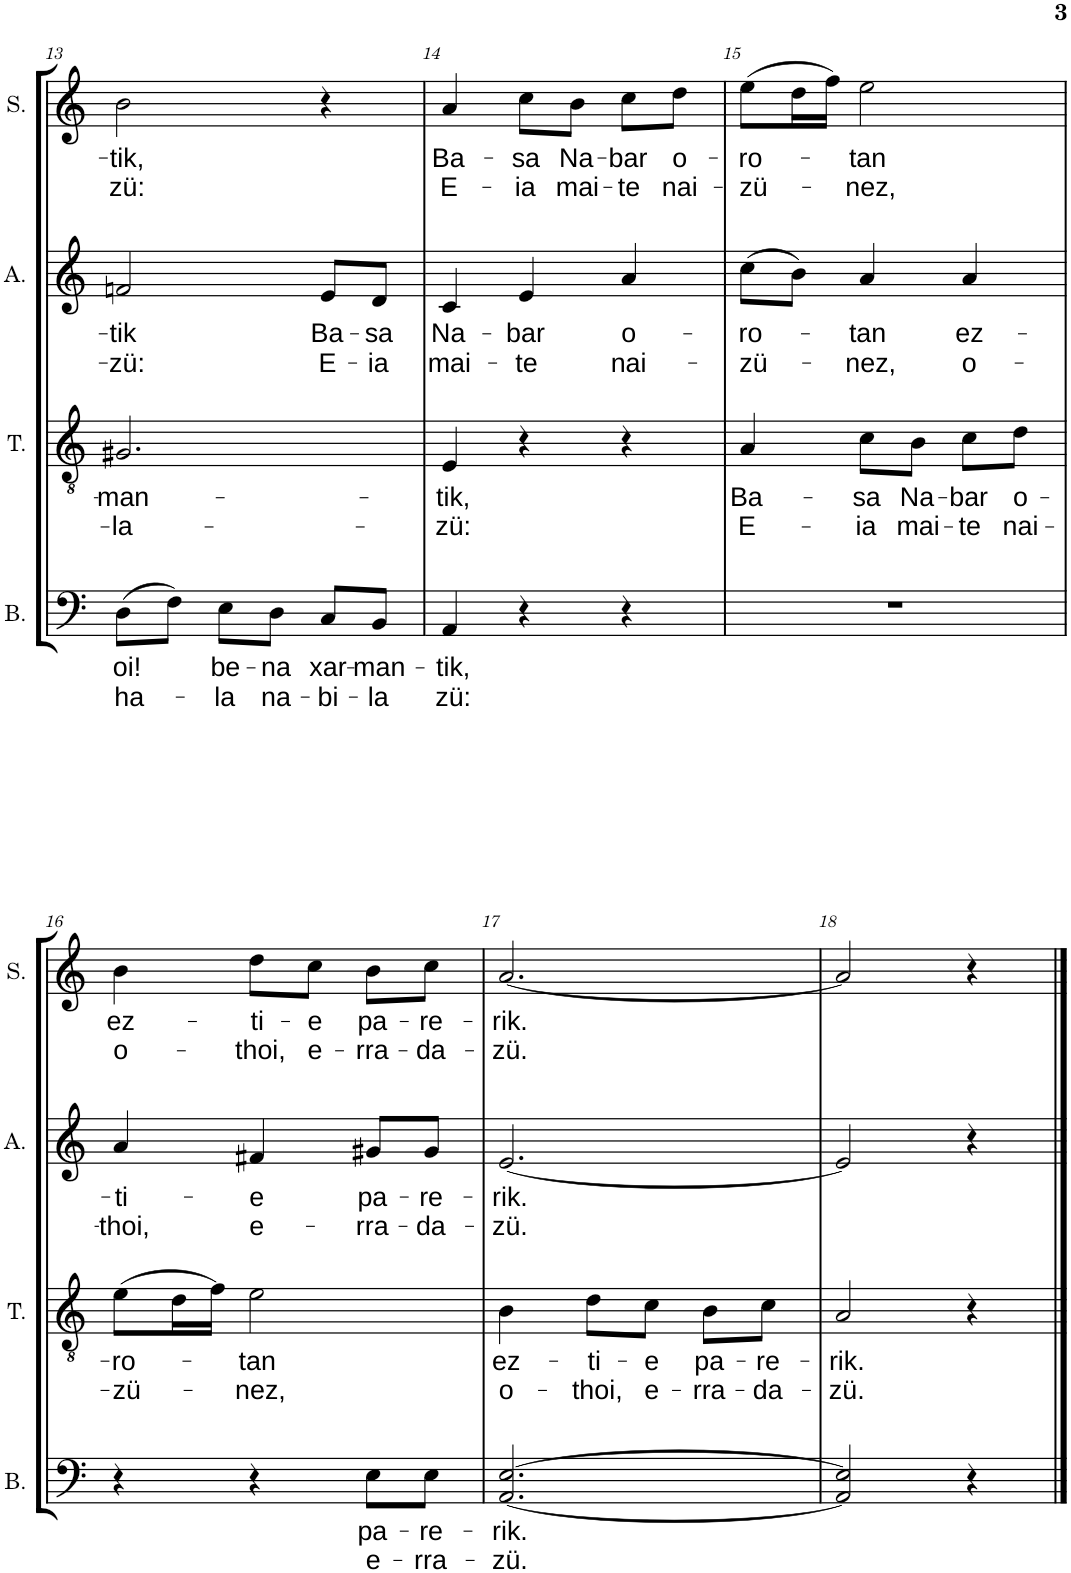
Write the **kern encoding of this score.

**kern	**text	**text	**kern	**text	**text	**kern	**text	**text	**kern	**text	**text
*part4	*part4	*part4	*part3	*part3	*part3	*part2	*part2	*part2	*part1	*part1	*part1
*staff4	*staff4	*staff4	*staff3	*staff3	*staff3	*staff2	*staff2	*staff2	*staff1	*staff1	*staff1
*I"Basse	*	*	*I"Ténor	*	*	*I"Alto	*	*	*I"Soprano	*	*
*I'B.	*	*	*I'T.	*	*	*I'A.	*	*	*I'S.	*	*
!!LO:PB:g=z
*clefF4	*	*	*clefGv2	*	*	*clefG2	*	*	*clefG2	*	*
*k[]	*	*	*k[]	*	*	*k[]	*	*	*k[]	*	*
*M3/4	*	*	*M3/4	*	*	*M3/4	*	*	*M3/4	*	*
=13	=13	=13	=13	=13	=13	=13	=13	=13	=13	=13	=13
!	!LO:LY:b	!LO:LY:b	!	!LO:LY:b	!LO:LY:b	!	!LO:LY:b	!LO:LY:b	!	!LO:LY:b	!LO:LY:b
(8D\L	oi!	ha-	2.G#X/	-man-	-la-	2fn/	-tik	-zü:	2b\	-tik,	zü:
8F\J)	.	.	.	.	.	.	.	.	.	.	.
!	!LO:LY:b	!LO:LY:b	!	!	!	!	!	!	!	!	!
8E\L	be-	-la	.	.	.	.	.	.	.	.	.
!	!LO:LY:b	!LO:LY:b	!	!	!	!	!	!	!	!	!
8D\J	-na	na-	.	.	.	.	.	.	.	.	.
!	!LO:LY:b	!LO:LY:b	!	!	!	!	!LO:LY:b	!LO:LY:b	!	!	!
8C/L	xar-	-bi-	.	.	.	8e/L	Ba-	E-	4r	.	.
!	!LO:LY:b	!LO:LY:b	!	!	!	!	!LO:LY:b	!LO:LY:b	!	!	!
8BB/J	-man-	-la	.	.	.	8d/J	-sa	-ia	.	.	.
=14	=14	=14	=14	=14	=14	=14	=14	=14	=14	=14	=14
!	!LO:LY:b	!LO:LY:b	!	!LO:LY:b	!LO:LY:b	!	!LO:LY:b	!LO:LY:b	!	!LO:LY:b	!LO:LY:b
4AA/	-tik,	zü:	4E/	-tik,	-zü:	4c/	Na-	mai-	4a/	Ba-	E-
!	!	!	!	!	!	!	!LO:LY:b	!LO:LY:b	!	!LO:LY:b	!LO:LY:b
4r	.	.	4r	.	.	4e/	-bar	-te	8cc\L	-sa	-ia
!	!	!	!	!	!	!	!	!	!	!LO:LY:b	!LO:LY:b
.	.	.	.	.	.	.	.	.	8b\J	Na-	mai-
!	!	!	!	!	!	!	!LO:LY:b	!LO:LY:b	!	!LO:LY:b	!LO:LY:b
4r	.	.	4r	.	.	4a/	o-	nai-	8cc\L	-bar	-te
!	!	!	!	!	!	!	!	!	!	!LO:LY:b	!LO:LY:b
.	.	.	.	.	.	.	.	.	8dd\J	o-	nai-
=15	=15	=15	=15	=15	=15	=15	=15	=15	=15	=15	=15
!	!	!	!	!LO:LY:b	!LO:LY:b	!	!LO:LY:b	!LO:LY:b	!	!LO:LY:b	!LO:LY:b
2.r	.	.	4A/	Ba-	E-	(8cc\L	-ro-	-zü-	(8ee\L	-ro-	-zü-
.	.	.	.	.	.	8b\J)	.	.	16dd\L	.	.
.	.	.	.	.	.	.	.	.	16ff\JJ)	.	.
!	!	!	!	!LO:LY:b	!LO:LY:b	!	!LO:LY:b	!LO:LY:b	!	!LO:LY:b	!LO:LY:b
.	.	.	8c\L	-sa	-ia	4a/	-tan	-nez,	2ee\	-tan	-nez,
!	!	!	!	!LO:LY:b	!LO:LY:b	!	!	!	!	!	!
.	.	.	8B\J	Na-	mai-	.	.	.	.	.	.
!	!	!	!	!LO:LY:b	!LO:LY:b	!	!LO:LY:b	!LO:LY:b	!	!	!
.	.	.	8c\L	-bar	-te	4a/	ez-	o-	.	.	.
!	!	!	!	!LO:LY:b	!LO:LY:b	!	!	!	!	!	!
.	.	.	8d\J	o-	nai-	.	.	.	.	.	.
!!LO:LB:g=z
=16	=16	=16	=16	=16	=16	=16	=16	=16	=16	=16	=16
!	!	!	!	!LO:LY:b	!LO:LY:b	!	!LO:LY:b	!LO:LY:b	!	!LO:LY:b	!LO:LY:b
4r	.	.	(8e\L	-ro-	-zü-	4a/	-ti-	-thoi,	4b\	ez-	o-
.	.	.	16d\L	.	.	.	.	.	.	.	.
.	.	.	16f\JJ)	.	.	.	.	.	.	.	.
!	!	!	!	!LO:LY:b	!LO:LY:b	!	!LO:LY:b	!LO:LY:b	!	!LO:LY:b	!LO:LY:b
4r	.	.	2e\	-tan	-nez,	4f#X/	-e	e-	8dd\L	-ti-	-thoi,
!	!	!	!	!	!	!	!	!	!	!LO:LY:b	!LO:LY:b
.	.	.	.	.	.	.	.	.	8cc\J	-e	e-
!	!LO:LY:b	!LO:LY:b	!	!	!	!	!LO:LY:b	!LO:LY:b	!	!LO:LY:b	!LO:LY:b
8E\L	pa-	e-	.	.	.	8g#X/L	pa-	-rra-	8b\L	pa-	-rra-
!	!LO:LY:b	!LO:LY:b	!	!	!	!	!LO:LY:b	!LO:LY:b	!	!LO:LY:b	!LO:LY:b
8E\J	-re-	-rra-	.	.	.	8g#/J	-re-	-da-	8cc\J	-re-	-da-
=17	=17	=17	=17	=17	=17	=17	=17	=17	=17	=17	=17
!	!LO:LY:b	!LO:LY:b	!	!LO:LY:b	!LO:LY:b	!	!LO:LY:b	!LO:LY:b	!	!LO:LY:b	!LO:LY:b
[2.AA/ [2.E/	-rik.	-zü.	4B\	ez-	o-	[2.e/	-rik.	-zü.	[2.a/	-rik.	-zü.
!	!	!	!	!LO:LY:b	!LO:LY:b	!	!	!	!	!	!
.	.	.	8d\L	-ti-	-thoi,	.	.	.	.	.	.
!	!	!	!	!LO:LY:b	!LO:LY:b	!	!	!	!	!	!
.	.	.	8c\J	-e	e-	.	.	.	.	.	.
!	!	!	!	!LO:LY:b	!LO:LY:b	!	!	!	!	!	!
.	.	.	8B\L	pa-	-rra-	.	.	.	.	.	.
!	!	!	!	!LO:LY:b	!LO:LY:b	!	!	!	!	!	!
.	.	.	8c\J	-re-	-da-	.	.	.	.	.	.
=18	=18	=18	=18	=18	=18	=18	=18	=18	=18	=18	=18
!	!	!	!	!LO:LY:b	!LO:LY:b	!	!	!	!	!	!
2AA/] 2E/]	.	.	2A/	-rik.	-zü.	2e/]	.	.	2a/]	.	.
4r	.	.	4r	.	.	4r	.	.	4r	.	.
==	==	==	==	==	==	==	==	==	==	==	==
*-	*-	*-	*-	*-	*-	*-	*-	*-	*-	*-	*-
